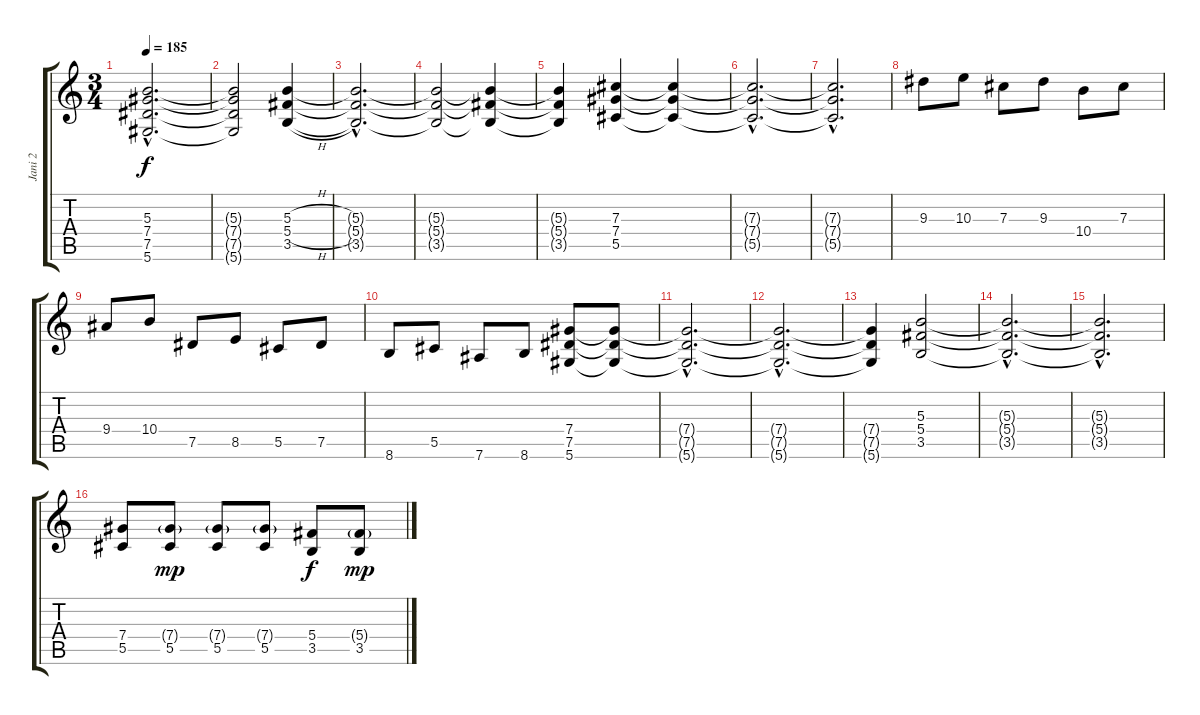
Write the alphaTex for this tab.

\track ("Jani 2" "Jani 2") {instrument distortionguitar}
\staff {score tabs}
\tuning (Eb4 Bb3 Gb3 Db3 Ab2 Eb2) {hide}
\ts (3 4)
\tempo 185
\clef g2
\ks c
(5.3{hac} 7.4{hac t} 7.5{hac t} 5.6{hac t}).2{d dy f} |
(5.3{t} 7.4{t} 7.5{t} 5.6{t}).2 (5.3{h} 5.4{h} 3.5{h}).4 |
(5.3{hac t} 5.4{hac t} 3.5{hac t}).2{d} |
(5.3{t} 5.4{t} 3.5{t}).2 (5.3{t} 5.4{t} 3.5{t}).4 |
(5.3{t} 5.4{t} 3.5{t}).4 (7.3 7.4 5.5).4 (7.3{t} 7.4{t} 5.5{t}).4 |
(7.3{hac t} 7.4{hac t} 5.5{hac t}).2{d} |
(7.3{hac t} 7.4{hac t} 5.5{hac t}).2{d} |
9.3.8 10.3.8 7.3.8 9.3.8 10.4.8 7.3.8 |
9.4.8 10.4.8 7.5.8 8.5.8 5.5.8 7.5.8 |
8.6.8 5.5.8 7.6.8 8.6.8 (7.4 7.5 5.6).8 (7.4{t} 7.5{t} 5.6{t}).8 |
(7.4{hac t} 7.5{hac t} 5.6{hac t}).2{d} |
(7.4{hac t} 7.5{hac t} 5.6{hac t}).2{d} |
(7.4{t} 7.5{t} 5.6{t}).4 (5.3 5.4 3.5).2 |
(5.3{hac t} 5.4{hac t} 3.5{hac t}).2{d} |
(5.3{hac t} 5.4{hac t} 3.5{hac t}).2{d} |
(7.4 5.5).8 (7.4{g} 5.5).8{dy mp} (7.4{g} 5.5).8 (7.4{g} 5.5).8 (5.4 3.5).8{dy f} (5.4{g} 3.5).8{dy mp}
